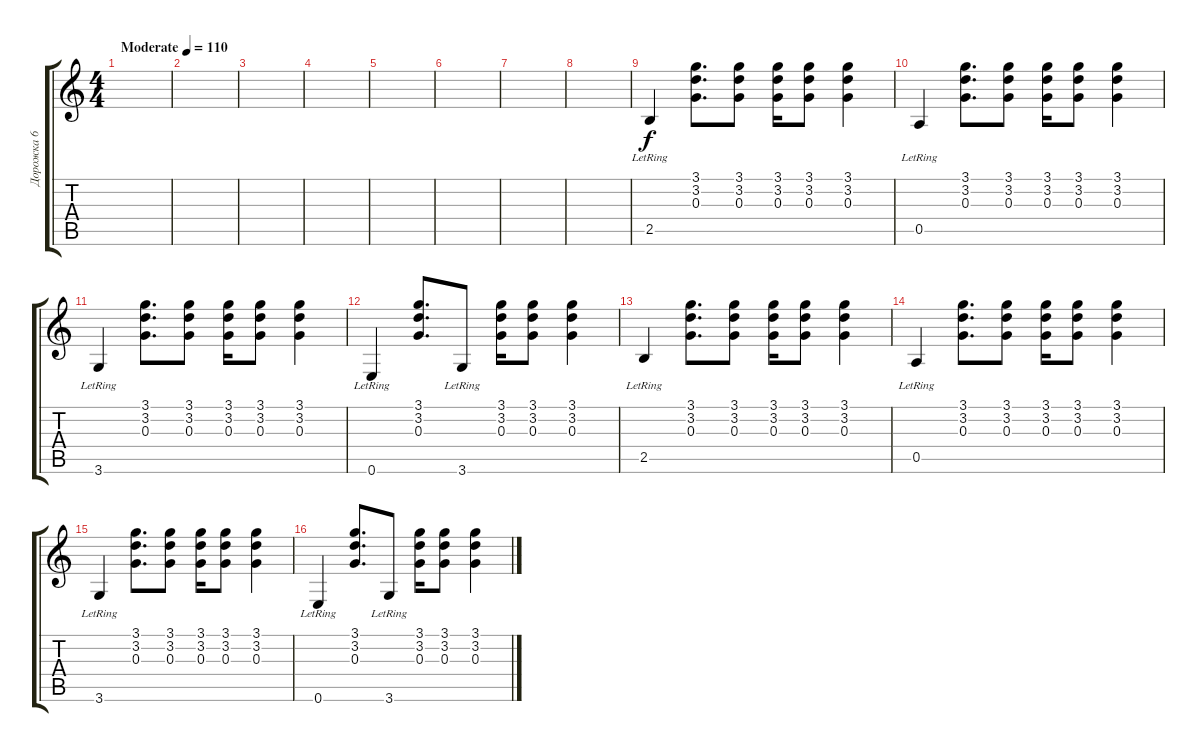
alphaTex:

\track ("Дорожка 6" "Дорожка 6") {instrument overdrivenguitar}
\staff {score tabs}
\tuning (E4 B3 G3 D3 A2 E2) {hide}
\ts (4 4)
\tempo (110 "Moderate")
\clef g2
\ks c
|
|
|
|
|
|
|
|
2.5{lr}.4 (3.1 3.2 0.3).8{d} (3.1 3.2 0.3).8 (3.1 3.2 0.3).16 (3.1 3.2 0.3).8 (3.1 3.2 0.3).4 |
0.5{lr}.4 (3.1 3.2 0.3).8{d} (3.1 3.2 0.3).8 (3.1 3.2 0.3).16 (3.1 3.2 0.3).8 (3.1 3.2 0.3).4 |
3.6{lr}.4 (3.1 3.2 0.3).8{d} (3.1 3.2 0.3).8 (3.1 3.2 0.3).16 (3.1 3.2 0.3).8 (3.1 3.2 0.3).4 |
0.6{lr}.4 (3.1 3.2 0.3).8{d} 3.6{lr}.8 (3.1 3.2 0.3).16 (3.1 3.2 0.3).8 (3.1 3.2 0.3).4 |
2.5{lr}.4 (3.1 3.2 0.3).8{d} (3.1 3.2 0.3).8 (3.1 3.2 0.3).16 (3.1 3.2 0.3).8 (3.1 3.2 0.3).4 |
0.5{lr}.4 (3.1 3.2 0.3).8{d} (3.1 3.2 0.3).8 (3.1 3.2 0.3).16 (3.1 3.2 0.3).8 (3.1 3.2 0.3).4 |
3.6{lr}.4 (3.1 3.2 0.3).8{d} (3.1 3.2 0.3).8 (3.1 3.2 0.3).16 (3.1 3.2 0.3).8 (3.1 3.2 0.3).4 |
0.6{lr}.4 (3.1 3.2 0.3).8{d} 3.6{lr}.8 (3.1 3.2 0.3).16 (3.1 3.2 0.3).8 (3.1 3.2 0.3).4
